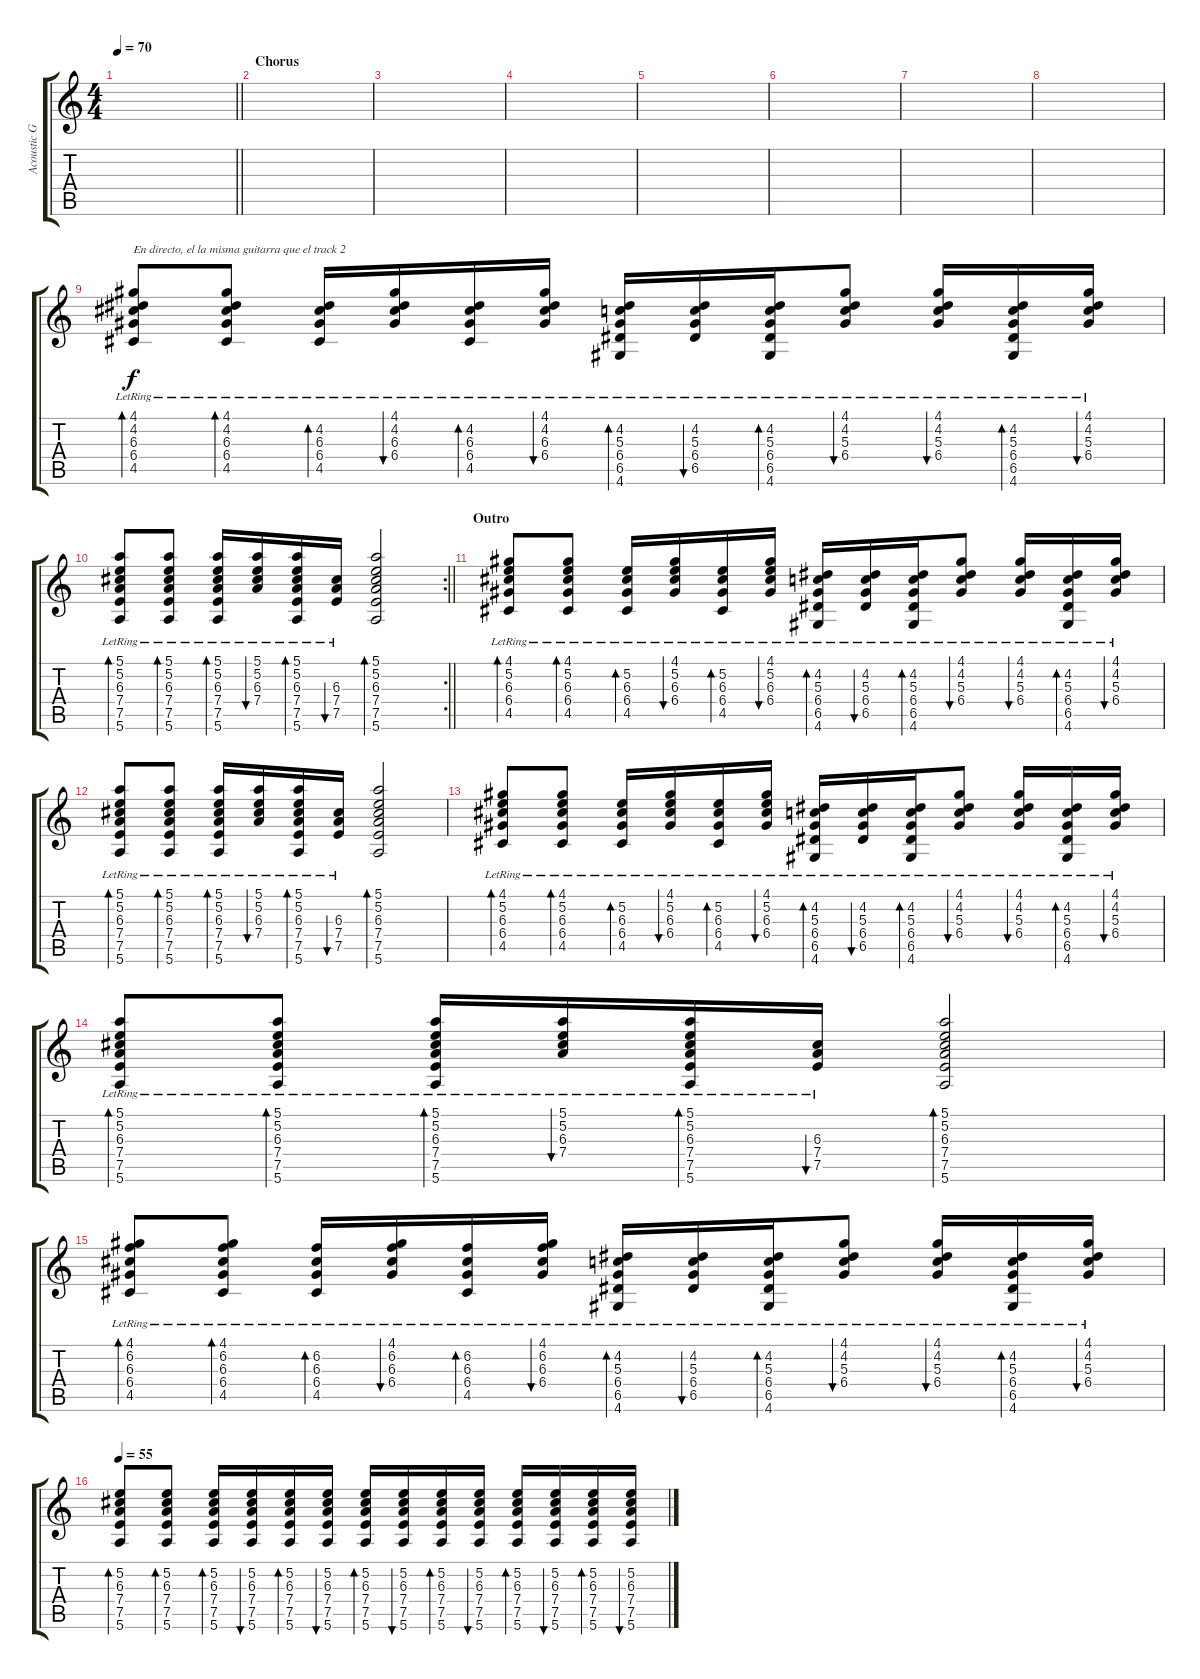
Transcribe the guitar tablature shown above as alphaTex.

\track ("Acoustic Guitar" "Acoustic G") {instrument acousticguitarsteel}
\staff {score tabs}
\tuning (E4 B3 G3 D3 A2 E2) {hide}
\ts (4 4)
\tempo 70
\clef g2
\barLineRight lightlight
\ks c
|
\section ("" "Chorus")
|
|
|
|
|
|
|
(4.1{lr} 4.2{lr} 6.3{lr} 6.4{lr} 4.5{lr}).8{bd 60 txt "En directo, el la misma guitarra que el track 2"} (4.1{lr} 4.2{lr} 6.3{lr} 6.4{lr} 4.5{lr}).8{bd 60} (4.2{lr} 6.3{lr} 6.4{lr} 4.5{lr}).16{bd 60} (4.1{lr} 4.2{lr} 6.3{lr} 6.4{lr}).16{bu 60} (4.2{lr} 6.3{lr} 6.4{lr} 4.5{lr}).16{bd 60} (4.1{lr} 4.2{lr} 6.3{lr} 6.4{lr}).16{bu 60} (4.2{lr} 5.3{lr} 6.4{lr} 6.5{lr} 4.6{lr}).16{bd 60} (4.2{lr} 5.3{lr} 6.4{lr} 6.5{lr}).16{bu 60} (4.2{lr} 5.3{lr} 6.4{lr} 6.5{lr} 4.6{lr}).16{bd 60} (4.1{lr} 4.2{lr} 5.3{lr} 6.4{lr}).8{bu 60} (4.1{lr} 4.2{lr} 5.3{lr} 6.4{lr}).16{bu 60} (4.2{lr} 5.3{lr} 6.4{lr} 6.5{lr} 4.6{lr}).16{bd 60} (4.1{lr} 4.2{lr} 5.3{lr} 6.4{lr}).16{bu 60} |
\rc 2
\barLineRight lightlight
(5.1{lr} 5.2{lr} 6.3{lr} 7.4{lr} 7.5{lr} 5.6{lr}).8{bd 60} (5.1{lr} 5.2{lr} 6.3{lr} 7.4{lr} 7.5{lr} 5.6{lr}).8{bd 60} (5.1{lr} 5.2{lr} 6.3{lr} 7.4{lr} 7.5{lr} 5.6{lr}).16{bd 60} (5.1{lr} 5.2{lr} 6.3{lr} 7.4{lr}).16{bu 60} (5.1{lr} 5.2{lr} 6.3{lr} 7.4{lr} 7.5{lr} 5.6{lr}).16{bd 60} (6.3{lr} 7.4{lr} 7.5).16{bu 60} (5.1 5.2 6.3 7.4 7.5 5.6).2{bd 60} |
\section ("" "Outro")
(4.1{lr} 5.2{lr} 6.3{lr} 6.4{lr} 4.5{lr}).8{bd 60} (4.1{lr} 5.2{lr} 6.3{lr} 6.4{lr} 4.5{lr}).8{bd 60} (5.2{lr} 6.3{lr} 6.4{lr} 4.5{lr}).16{bd 60} (4.1{lr} 5.2{lr} 6.3{lr} 6.4{lr}).16{bu 60} (5.2{lr} 6.3{lr} 6.4{lr} 4.5{lr}).16{bd 60} (4.1{lr} 5.2{lr} 6.3{lr} 6.4{lr}).16{bu 60} (4.2{lr} 5.3{lr} 6.4{lr} 6.5{lr} 4.6{lr}).16{bd 60} (4.2{lr} 5.3{lr} 6.4{lr} 6.5{lr}).16{bu 60} (4.2{lr} 5.3{lr} 6.4{lr} 6.5{lr} 4.6{lr}).16{bd 60} (4.1{lr} 4.2{lr} 5.3{lr} 6.4{lr}).8{bu 60} (4.1{lr} 4.2{lr} 5.3{lr} 6.4{lr}).16{bu 60} (4.2{lr} 5.3{lr} 6.4{lr} 6.5{lr} 4.6{lr}).16{bd 60} (4.1{lr} 4.2{lr} 5.3{lr} 6.4{lr}).16{bu 60} |
(5.1{lr} 5.2{lr} 6.3{lr} 7.4{lr} 7.5{lr} 5.6{lr}).8{bd 60} (5.1{lr} 5.2{lr} 6.3{lr} 7.4{lr} 7.5{lr} 5.6{lr}).8{bd 60} (5.1{lr} 5.2{lr} 6.3{lr} 7.4{lr} 7.5{lr} 5.6{lr}).16{bd 60} (5.1{lr} 5.2{lr} 6.3{lr} 7.4{lr}).16{bu 60} (5.1{lr} 5.2{lr} 6.3{lr} 7.4{lr} 7.5{lr} 5.6{lr}).16{bd 60} (6.3{lr} 7.4{lr} 7.5).16{bu 60} (5.1 5.2 6.3 7.4 7.5 5.6).2{bd 60} |
(4.1{lr} 5.2{lr} 6.3{lr} 6.4{lr} 4.5{lr}).8{bd 60} (4.1{lr} 5.2{lr} 6.3{lr} 6.4{lr} 4.5{lr}).8{bd 60} (5.2{lr} 6.3{lr} 6.4{lr} 4.5{lr}).16{bd 60} (4.1{lr} 5.2{lr} 6.3{lr} 6.4{lr}).16{bu 60} (5.2{lr} 6.3{lr} 6.4{lr} 4.5{lr}).16{bd 60} (4.1{lr} 5.2{lr} 6.3{lr} 6.4{lr}).16{bu 60} (4.2{lr} 5.3{lr} 6.4{lr} 6.5{lr} 4.6{lr}).16{bd 60} (4.2{lr} 5.3{lr} 6.4{lr} 6.5{lr}).16{bu 60} (4.2{lr} 5.3{lr} 6.4{lr} 6.5{lr} 4.6{lr}).16{bd 60} (4.1{lr} 4.2{lr} 5.3{lr} 6.4{lr}).8{bu 60} (4.1{lr} 4.2{lr} 5.3{lr} 6.4{lr}).16{bu 60} (4.2{lr} 5.3{lr} 6.4{lr} 6.5{lr} 4.6{lr}).16{bd 60} (4.1{lr} 4.2{lr} 5.3{lr} 6.4{lr}).16{bu 60} |
(5.1{lr} 5.2{lr} 6.3{lr} 7.4{lr} 7.5{lr} 5.6{lr}).8{bd 60} (5.1{lr} 5.2{lr} 6.3{lr} 7.4{lr} 7.5{lr} 5.6{lr}).8{bd 60} (5.1{lr} 5.2{lr} 6.3{lr} 7.4{lr} 7.5{lr} 5.6{lr}).16{bd 60} (5.1{lr} 5.2{lr} 6.3{lr} 7.4{lr}).16{bu 60} (5.1{lr} 5.2{lr} 6.3{lr} 7.4{lr} 7.5{lr} 5.6{lr}).16{bd 60} (6.3{lr} 7.4{lr} 7.5).16{bu 60} (5.1 5.2 6.3 7.4 7.5 5.6).2{bd 60} |
(4.1{lr} 6.2{lr} 6.3{lr} 6.4{lr} 4.5{lr}).8{bd 60} (4.1{lr} 6.2{lr} 6.3{lr} 6.4{lr} 4.5{lr}).8{bd 60} (6.2{lr} 6.3{lr} 6.4{lr} 4.5{lr}).16{bd 60} (4.1{lr} 6.2{lr} 6.3{lr} 6.4{lr}).16{bu 60} (6.2{lr} 6.3{lr} 6.4{lr} 4.5{lr}).16{bd 60} (4.1{lr} 6.2{lr} 6.3{lr} 6.4{lr}).16{bu 60} (4.2{lr} 5.3{lr} 6.4{lr} 6.5{lr} 4.6{lr}).16{bd 60} (4.2{lr} 5.3{lr} 6.4{lr} 6.5{lr}).16{bu 60} (4.2{lr} 5.3{lr} 6.4{lr} 6.5{lr} 4.6{lr}).16{bd 60} (4.1{lr} 4.2{lr} 5.3{lr} 6.4{lr}).8{bu 60} (4.1{lr} 4.2{lr} 5.3{lr} 6.4{lr}).16{bu 60} (4.2{lr} 5.3{lr} 6.4{lr} 6.5{lr} 4.6{lr}).16{bd 60} (4.1{lr} 4.2{lr} 5.3{lr} 6.4{lr}).16{bu 60} |
\tempo 55
(5.2 6.3 7.4 7.5 5.6).8{bd 60} (5.2 6.3 7.4 7.5 5.6).8{bd 60} (5.2 6.3 7.4 7.5 5.6).16{bd 60} (5.2 6.3 7.4 7.5 5.6).16{bu 60} (5.2 6.3 7.4 7.5 5.6).16{bd 60} (5.2 6.3 7.4 7.5 5.6).16{bu 60} (5.2 6.3 7.4 7.5 5.6).16{bd 60} (5.2 6.3 7.4 7.5 5.6).16{bu 60} (5.2 6.3 7.4 7.5 5.6).16{bd 60} (5.2 6.3 7.4 7.5 5.6).16{bu 60} (5.2 6.3 7.4 7.5 5.6).16{bd 60} (5.2 6.3 7.4 7.5 5.6).16{bu 60} (5.2 6.3 7.4 7.5 5.6).16{bd 60} (5.2 6.3 7.4 7.5 5.6).16{bu 60}
